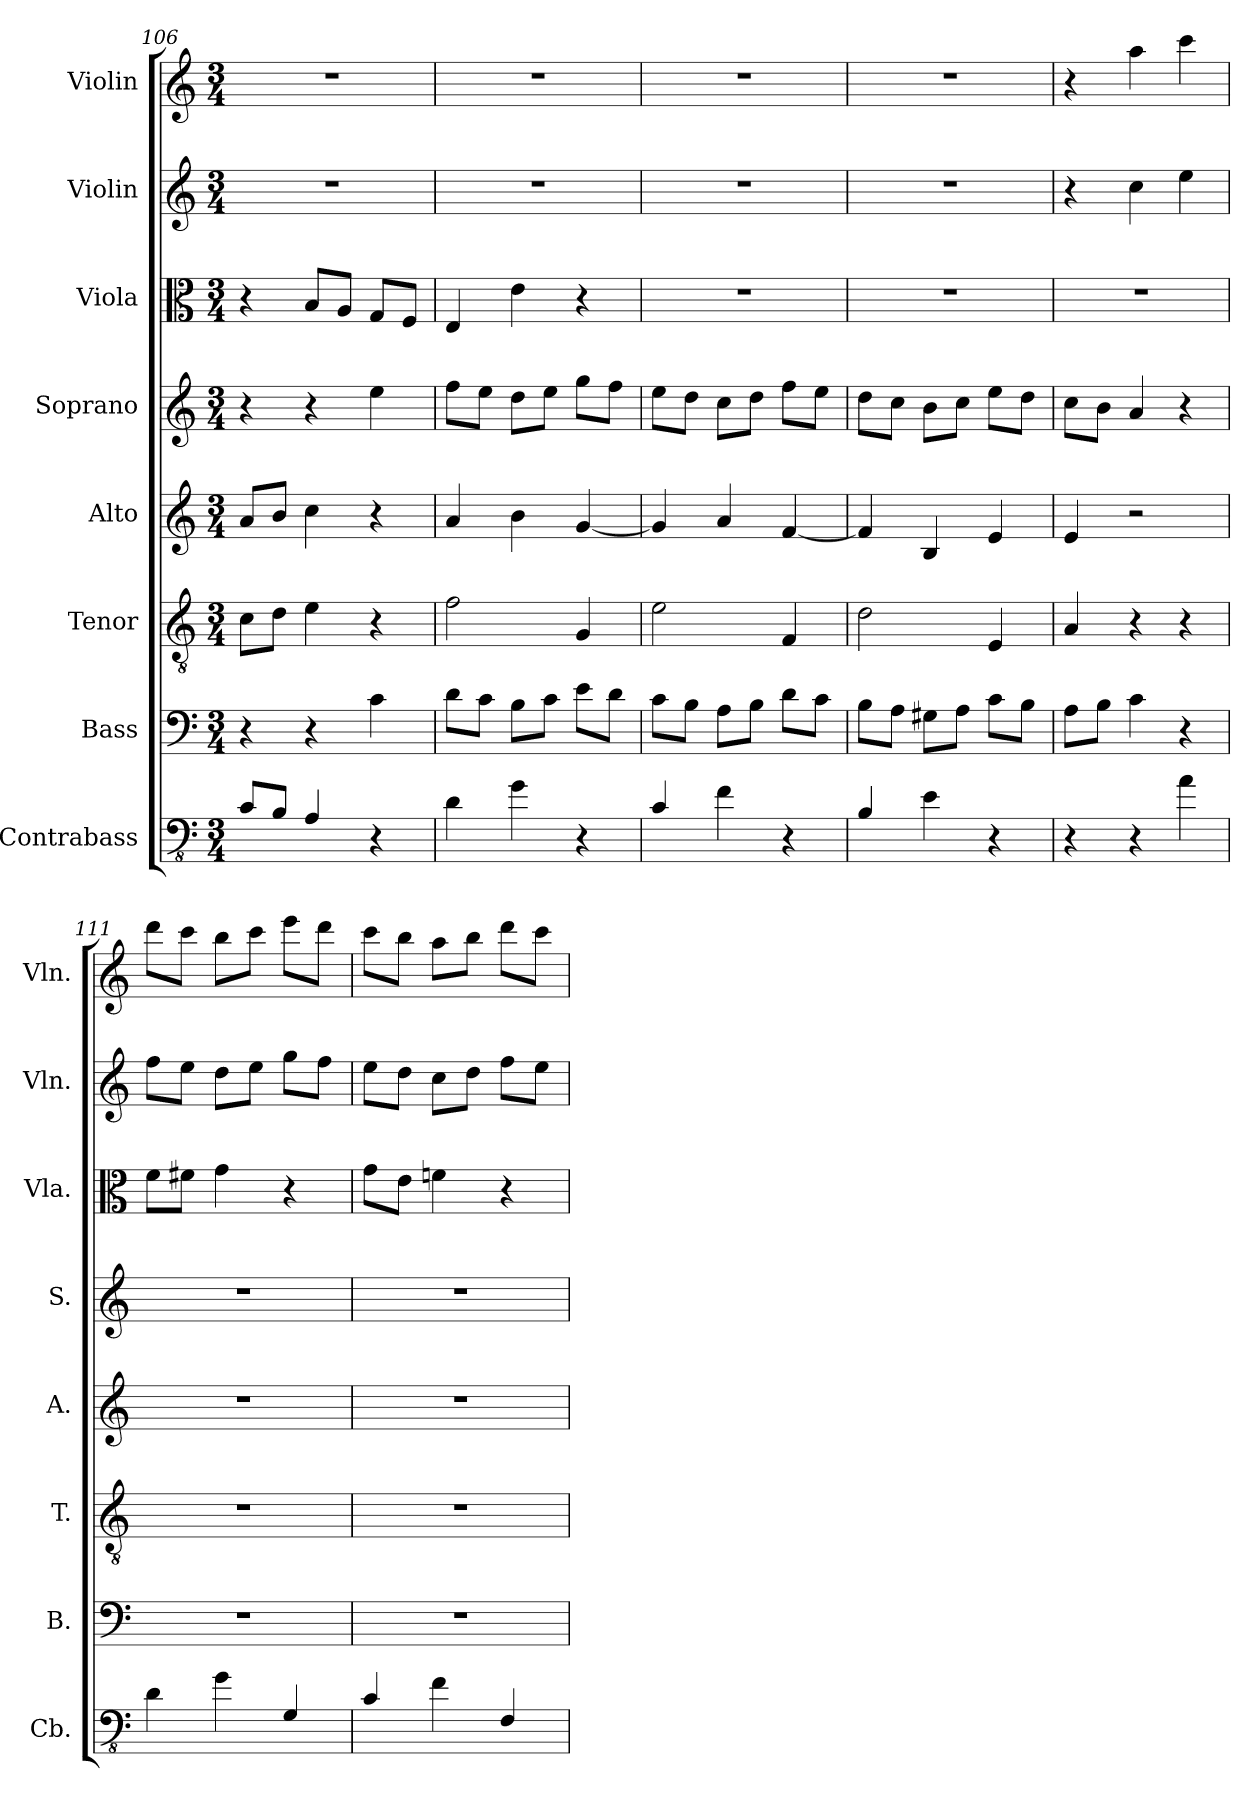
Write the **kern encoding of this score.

**kern	**kern	**kern	**kern	**kern	**kern	**kern	**kern
*part8	*part7	*part6	*part5	*part4	*part3	*part2	*part1
*staff8	*staff7	*staff6	*staff5	*staff4	*staff3	*staff2	*staff1
*I"Contrabass	*I"Bass	*I"Tenor	*I"Alto	*I"Soprano	*I"Viola	*I"Violin	*I"Violin
*I'Cb.	*I'B.	*I'T.	*I'A.	*I'S.	*I'Vla.	*I'Vln.	*I'Vln.
*clefFv4	*clefF4	*clefGv2	*clefG2	*clefG2	*clefC3	*clefG2	*clefG2
*ITrd7c12	*	*	*	*	*	*	*
*k[]	*k[]	*k[]	*k[]	*k[]	*k[]	*k[]	*k[]
*M3/4	*M3/4	*M3/4	*M3/4	*M3/4	*M3/4	*M3/4	*M3/4
=106	=106	=106	=106	=106	=106	=106	=106
8CC/L	4r	8c\L	8a/L	4r	4r	2.r	2.r
8BBB/J	.	8d\J	8b/J	.	.	.	.
4AAA/	4r	4e\	4cc\	4r	8B/L	.	.
.	.	.	.	.	8A/J	.	.
4r	4c\	4r	4r	4ee\	8G/L	.	.
.	.	.	.	.	8F/J	.	.
=107	=107	=107	=107	=107	=107	=107	=107
4DD\	8d\L	2f\	4a/	8ff\L	4E/	2.r	2.r
.	8c\J	.	.	8ee\J	.	.	.
4GG\	8B\L	.	4b\	8dd\L	4e\	.	.
.	8c\J	.	.	8ee\J	.	.	.
4r	8e\L	4G/	[4g/	8gg\L	4r	.	.
.	8d\J	.	.	8ff\J	.	.	.
=108	=108	=108	=108	=108	=108	=108	=108
4CC/	8c\L	2e\	4g/]	8ee\L	2.r	2.r	2.r
.	8B\J	.	.	8dd\J	.	.	.
4FF\	8A\L	.	4a/	8cc\L	.	.	.
.	8B\J	.	.	8dd\J	.	.	.
4r	8d\L	4F/	[4f/	8ff\L	.	.	.
.	8c\J	.	.	8ee\J	.	.	.
!!LO:PB:g=z
=109	=109	=109	=109	=109	=109	=109	=109
4BBB/	8B\L	2d\	4f/]	8dd\L	2.r	2.r	2.r
.	8A\J	.	.	8cc\J	.	.	.
4EE\	8G#X\L	.	4B/	8b\L	.	.	.
.	8A\J	.	.	8cc\J	.	.	.
4r	8c\L	4E/	4e/	8ee\L	.	.	.
.	8B\J	.	.	8dd\J	.	.	.
=110	=110	=110	=110	=110	=110	=110	=110
4r	8A\L	4A/	4e/	8cc\L	2.r	4r	4r
.	8B\J	.	.	8b\J	.	.	.
4r	4c\	4r	2r	4a/	.	4cc\	4aa\
4AA\	4r	4r	.	4r	.	4ee\	4ccc\
=111	=111	=111	=111	=111	=111	=111	=111
4DD\	2.r	2.r	2.r	2.r	8f\L	8ff\L	8ddd\L
.	.	.	.	.	8f#X\J	8ee\J	8ccc\J
4GG\	.	.	.	.	4g\	8dd\L	8bb\L
.	.	.	.	.	.	8ee\J	8ccc\J
4GGG/	.	.	.	.	4r	8gg\L	8eee\L
.	.	.	.	.	.	8ff\J	8ddd\J
=112	=112	=112	=112	=112	=112	=112	=112
4CC/	2.r	2.r	2.r	2.r	8g\L	8ee\L	8ccc\L
.	.	.	.	.	8e\J	8dd\J	8bb\J
4FF\	.	.	.	.	4fn\	8cc\L	8aa\L
.	.	.	.	.	.	8dd\J	8bb\J
4FFF/	.	.	.	.	4r	8ff\L	8ddd\L
.	.	.	.	.	.	8ee\J	8ccc\J
=	=	=	=	=	=	=	=
*-	*-	*-	*-	*-	*-	*-	*-
